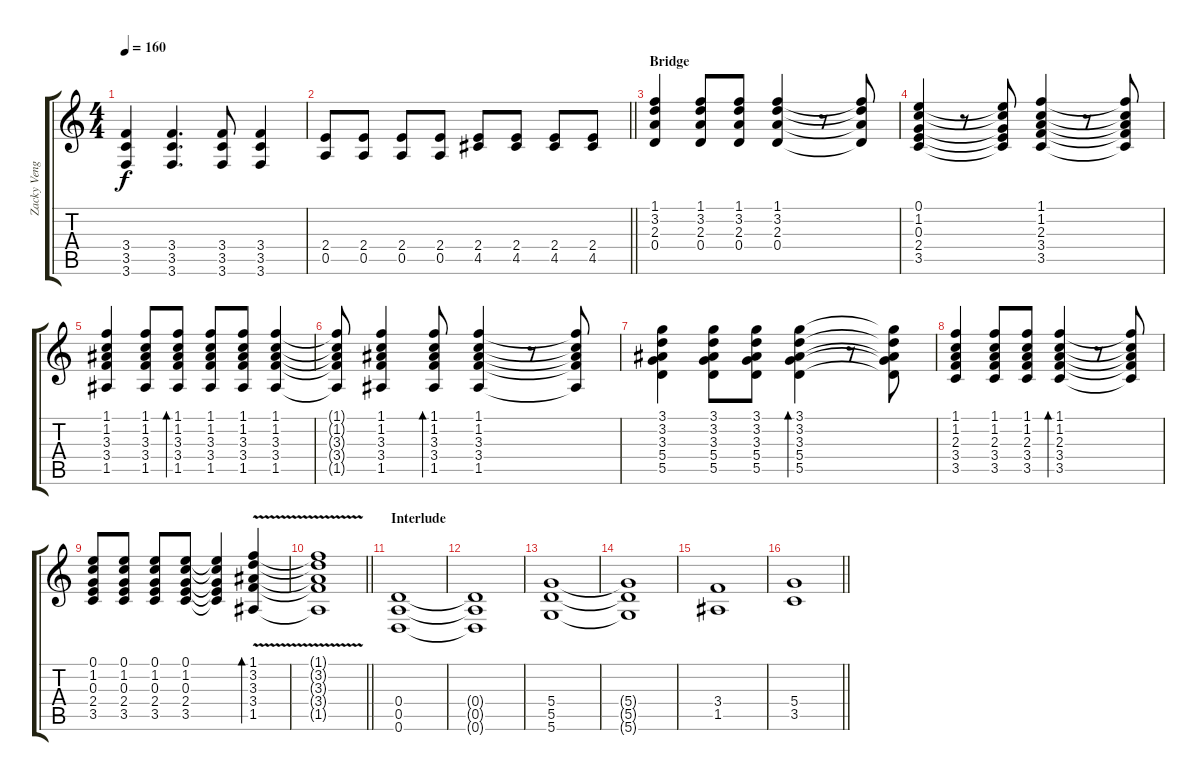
\track ("Zacky Vengeance Ryhtem" "Zacky Veng") {instrument distortionguitar}
\staff {score tabs}
\tuning (E4 B3 G3 D3 A2 D2) {hide}
\ts (4 4)
\tempo 160
\clef g2
\ks c
(3.4 3.5 3.6).4{dy f} (3.4 3.5 3.6).4{d} (3.4 3.5 3.6).8 (3.4 3.5 3.6).4 |
\barLineRight lightlight
(2.4 0.5).8 (2.4 0.5).8 (2.4 0.5).8 (2.4 0.5).8 (2.4 4.5).8 (2.4 4.5).8 (2.4 4.5).8 (2.4 4.5).8 |
\section ("" "Bridge")
(1.1 3.2 2.3 0.4).4{volume 10 instrument electricguitarjazz} (1.1 3.2 2.3 0.4).8 (1.1 3.2 2.3 0.4).8 (1.1 3.2 2.3 0.4).4 r.8 (1.1{t} 3.2{t} 2.3{t} 0.4{t}).8 |
(0.1 1.2 0.3 2.4 3.5).4 r.8 (0.1{t} 1.2{t} 0.3{t} 2.4{t} 3.5{t}).8 (1.1 1.2 2.3 3.4 3.5).4 r.8 (1.1{t} 1.2{t} 2.3{t} 3.4{t} 3.5{t}).8 |
(1.1 1.2 3.3 3.4 1.5).4 (1.1 1.2 3.3 3.4 1.5).8 (1.1 1.2 3.3 3.4 1.5).8{bd 30} (1.1 1.2 3.3 3.4 1.5).8 (1.1 1.2 3.3 3.4 1.5).8 (1.1 1.2 3.3 3.4 1.5).4 |
(1.1{t} 1.2{t} 3.3{t} 3.4{t} 1.5{t}).8 (1.1 1.2 3.3 3.4 1.5).4 (1.1 1.2 3.3 3.4 1.5).8{bd 30} (1.1 1.2 3.3 3.4 1.5).4 r.8 (1.1{t} 1.2{t} 3.3{t} 3.4{t} 1.5{t}).8 |
(3.1 3.2 3.3 5.4 5.5).4 (3.1 3.2 3.3 5.4 5.5).8 (3.1 3.2 3.3 5.4 5.5).8 (3.1 3.2 3.3 5.4 5.5).4{bd 30} r.8 (3.1{t} 3.2{t} 3.3{t} 5.4{t} 5.5{t}).8 |
(1.1 1.2 2.3 3.4 3.5).4 (1.1 1.2 2.3 3.4 3.5).8 (1.1 1.2 2.3 3.4 3.5).8 (1.1 1.2 2.3 3.4 3.5).4{bd 30} r.8 (1.1{t} 1.2{t} 2.3{t} 3.4{t} 3.5{t}).8 |
(0.1 1.2 0.3 2.4 3.5).8 (0.1 1.2 0.3 2.4 3.5).8 (0.1 1.2 0.3 2.4 3.5).8 (0.1 1.2 0.3 2.4 3.5).8 (0.1{t} 1.2{t} 0.3{t} 2.4{t} 3.5{t}).4 (1.1 3.2 3.3 3.4{v} 1.5{v}).4{bd 480} |
\barLineRight lightlight
(1.1{t} 3.2{t} 3.3{t} 3.4{t} 1.5{t}).1 |
\section ("" "Interlude")
(0.4 0.5 0.6).1{volume 13 instrument distortionguitar} |
(0.4{t} 0.5{t} 0.6{t}).1 |
(5.4 5.5 5.6).1 |
(5.4{t} 5.5{t} 5.6{t}).1 |
(3.4 1.5).1 |
\barLineRight lightlight
(5.4 3.5).1
